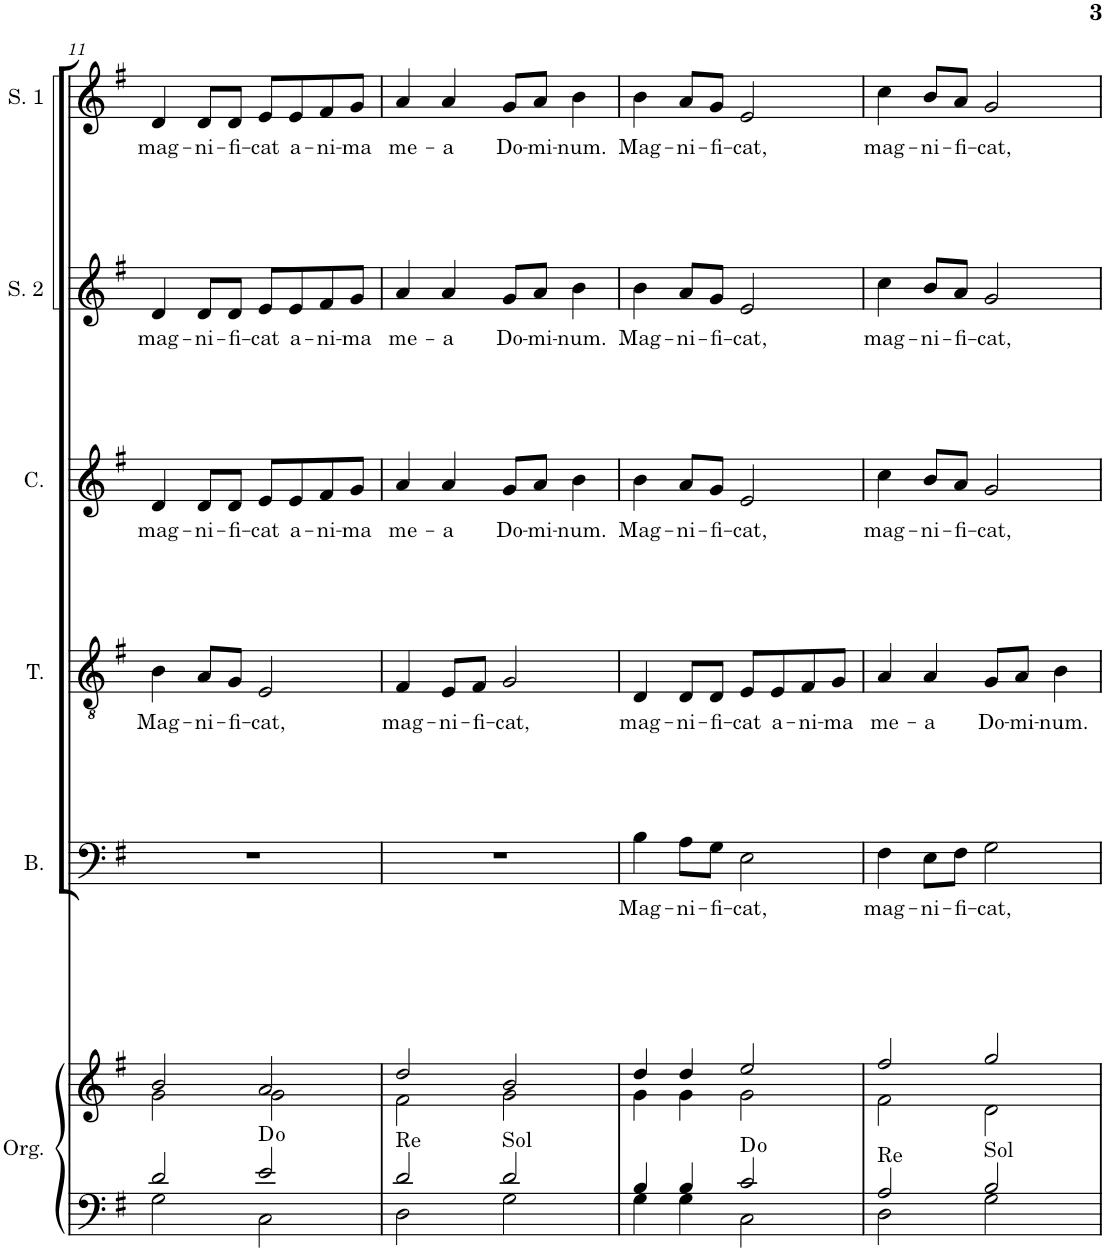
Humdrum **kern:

**kern	**kern	**harte	**kern	**text	**kern	**text	**kern	**text	**kern	**text	**kern	**text
*part6	*part6	*part6	*part5	*part5	*part4	*part4	*part3	*part3	*part2	*part2	*part1	*part1
*staff7	*staff6	*	*staff5	*staff5	*staff4	*staff4	*staff3	*staff3	*staff2	*staff2	*staff1	*staff1
*I"Órgano	*	*	*I"Bajo	*	*I"Tenor	*	*I"Contralto	*	*I"Soprano 2	*	*I"Soprano 1	*
*	*	*	*I'B.	*	*I'T.	*	*I'C.	*	*I'S. 2	*	*I'S. 1	*
!!LO:PB:g=z
*clefF4	*clefG2	*	*clefF4	*	*clefGv2	*	*clefG2	*	*clefG2	*	*clefG2	*
*k[f#]	*k[f#]	*	*k[f#]	*	*k[f#]	*	*k[f#]	*	*k[f#]	*	*k[f#]	*
*M4/4	*M4/4	*	*M4/4	*	*M4/4	*	*M4/4	*	*M4/4	*	*M4/4	*
*met(c)	*met(c)	*	*met(c)	*	*met(c)	*	*met(c)	*	*met(c)	*	*met(c)	*
=11	=11	=11	=11	=11	=11	=11	=11	=11	=11	=11	=11	=11
*^	*^	*	*	*	*	*	*	*	*	*	*	*
!	!	!	!	!	!	!	!	!LO:LY:b	!	!LO:LY:b	!	!LO:LY:b	!	!LO:LY:b
2d/	2G\	2b/	2g\	.	1r	.	4B\	Mag-	4d/	mag-	4d/	mag-	4d/	mag-
!	!	!	!	!	!	!	!	!LO:LY:b	!	!LO:LY:b	!	!LO:LY:b	!	!LO:LY:b
.	.	.	.	.	.	.	8A/L	-ni-	8d/L	-ni-	8d/L	-ni-	8d/L	-ni-
!	!	!	!	!	!	!	!	!LO:LY:b	!	!LO:LY:b	!	!LO:LY:b	!	!LO:LY:b
.	.	.	.	.	.	.	8G/J	-fi-	8d/J	-fi-	8d/J	-fi-	8d/J	-fi-
!	!	!	!	!	!	!	!	!LO:LY:b	!	!LO:LY:b	!	!LO:LY:b	!	!LO:LY:b
2e/	2C\	2a/	2g\	D:dim	.	.	2E/	-cat,	8e/L	-cat	8e/L	-cat	8e/L	-cat
!	!	!	!	!	!	!	!	!	!	!LO:LY:b	!	!LO:LY:b	!	!LO:LY:b
.	.	.	.	.	.	.	.	.	8e/	a-	8e/	a-	8e/	a-
!	!	!	!	!	!	!	!	!	!	!LO:LY:b	!	!LO:LY:b	!	!LO:LY:b
.	.	.	.	.	.	.	.	.	8f#/	-ni-	8f#/	-ni-	8f#/	-ni-
!	!	!	!	!	!	!	!	!	!	!LO:LY:b	!	!LO:LY:b	!	!LO:LY:b
.	.	.	.	.	.	.	.	.	8g/J	-ma	8g/J	-ma	8g/J	-ma
=12	=12	=12	=12	=12	=12	=12	=12	=12	=12	=12	=12	=12	=12	=12
!	!	!	!	!LO:H:kt=Re	!	!	!	!LO:LY:b	!	!LO:LY:b	!	!LO:LY:b	!	!LO:LY:b
2d/	2D\	2dd/	2f#\	N	1r	.	4F#/	mag-	4a/	me-	4a/	me-	4a/	me-
!	!	!	!	!	!	!	!	!LO:LY:b	!	!LO:LY:b	!	!LO:LY:b	!	!LO:LY:b
.	.	.	.	.	.	.	8E/L	-ni-	4a/	-a	4a/	-a	4a/	-a
!	!	!	!	!	!	!	!	!LO:LY:b	!	!	!	!	!	!
.	.	.	.	.	.	.	8F#/J	-fi-	.	.	.	.	.	.
!	!	!	!	!LO:H:kt=Sol	!	!	!	!LO:LY:b	!	!LO:LY:b	!	!LO:LY:b	!	!LO:LY:b
2d/	2G\	2b/	2g\	N	.	.	2G/	-cat,	8g/L	Do-	8g/L	Do-	8g/L	Do-
!	!	!	!	!	!	!	!	!	!	!LO:LY:b	!	!LO:LY:b	!	!LO:LY:b
.	.	.	.	.	.	.	.	.	8a/J	-mi-	8a/J	-mi-	8a/J	-mi-
!	!	!	!	!	!	!	!	!	!	!LO:LY:b	!	!LO:LY:b	!	!LO:LY:b
.	.	.	.	.	.	.	.	.	4b\	-num.	4b\	-num.	4b\	-num.
=13	=13	=13	=13	=13	=13	=13	=13	=13	=13	=13	=13	=13	=13	=13
!	!	!	!	!	!	!LO:LY:b	!	!LO:LY:b	!	!LO:LY:b	!	!LO:LY:b	!	!LO:LY:b
4B/	4G\	4dd/	4g\	.	4B\	Mag-	4D/	mag-	4b\	Mag-	4b\	Mag-	4b\	Mag-
!	!	!	!	!	!	!LO:LY:b	!	!LO:LY:b	!	!LO:LY:b	!	!LO:LY:b	!	!LO:LY:b
4B/	4G\	4dd/	4g\	.	8A\L	-ni-	8D/L	-ni-	8a/L	-ni-	8a/L	-ni-	8a/L	-ni-
!	!	!	!	!	!	!LO:LY:b	!	!LO:LY:b	!	!LO:LY:b	!	!LO:LY:b	!	!LO:LY:b
.	.	.	.	.	8G\J	-fi-	8D/J	-fi-	8g/J	-fi-	8g/J	-fi-	8g/J	-fi-
!	!	!	!	!	!	!LO:LY:b	!	!LO:LY:b	!	!LO:LY:b	!	!LO:LY:b	!	!LO:LY:b
2c/	2C\	2ee/	2g\	D:dim	2E\	-cat,	8E/L	-cat	2e/	-cat,	2e/	-cat,	2e/	-cat,
!	!	!	!	!	!	!	!	!LO:LY:b	!	!	!	!	!	!
.	.	.	.	.	.	.	8E/	a-	.	.	.	.	.	.
!	!	!	!	!	!	!	!	!LO:LY:b	!	!	!	!	!	!
.	.	.	.	.	.	.	8F#/	-ni-	.	.	.	.	.	.
!	!	!	!	!	!	!	!	!LO:LY:b	!	!	!	!	!	!
.	.	.	.	.	.	.	8G/J	-ma	.	.	.	.	.	.
=14	=14	=14	=14	=14	=14	=14	=14	=14	=14	=14	=14	=14	=14	=14
!	!	!	!	!LO:H:kt=Re	!	!LO:LY:b	!	!LO:LY:b	!	!LO:LY:b	!	!LO:LY:b	!	!LO:LY:b
2An/	2D\	2ff#/	2f#\	N	4F#\	mag-	4A/	me-	4cc\	mag-	4cc\	mag-	4cc\	mag-
!	!	!	!	!	!	!LO:LY:b	!	!LO:LY:b	!	!LO:LY:b	!	!LO:LY:b	!	!LO:LY:b
.	.	.	.	.	8E\L	-ni-	4A/	-a	8b/L	-ni-	8b/L	-ni-	8b/L	-ni-
!	!	!	!	!	!	!LO:LY:b	!	!	!	!LO:LY:b	!	!LO:LY:b	!	!LO:LY:b
.	.	.	.	.	8F#\J	-fi-	.	.	8a/J	-fi-	8a/J	-fi-	8a/J	-fi-
!	!	!	!	!LO:H:kt=Sol	!	!LO:LY:b	!	!LO:LY:b	!	!LO:LY:b	!	!LO:LY:b	!	!LO:LY:b
2B/	2G\	2gg/	2d\	N	2G\	-cat,	8G/L	Do-	2g/	-cat,	2g/	-cat,	2g/	-cat,
!	!	!	!	!	!	!	!	!LO:LY:b	!	!	!	!	!	!
.	.	.	.	.	.	.	8A/J	-mi-	.	.	.	.	.	.
!	!	!	!	!	!	!	!	!LO:LY:b	!	!	!	!	!	!
.	.	.	.	.	.	.	4B\	-num.	.	.	.	.	.	.
*v	*v	*	*	*	*	*	*	*	*	*	*	*	*	*
*	*v	*v	*	*	*	*	*	*	*	*	*	*	*
=	=	=	=	=	=	=	=	=	=	=	=	=
*-	*-	*-	*-	*-	*-	*-	*-	*-	*-	*-	*-	*-
